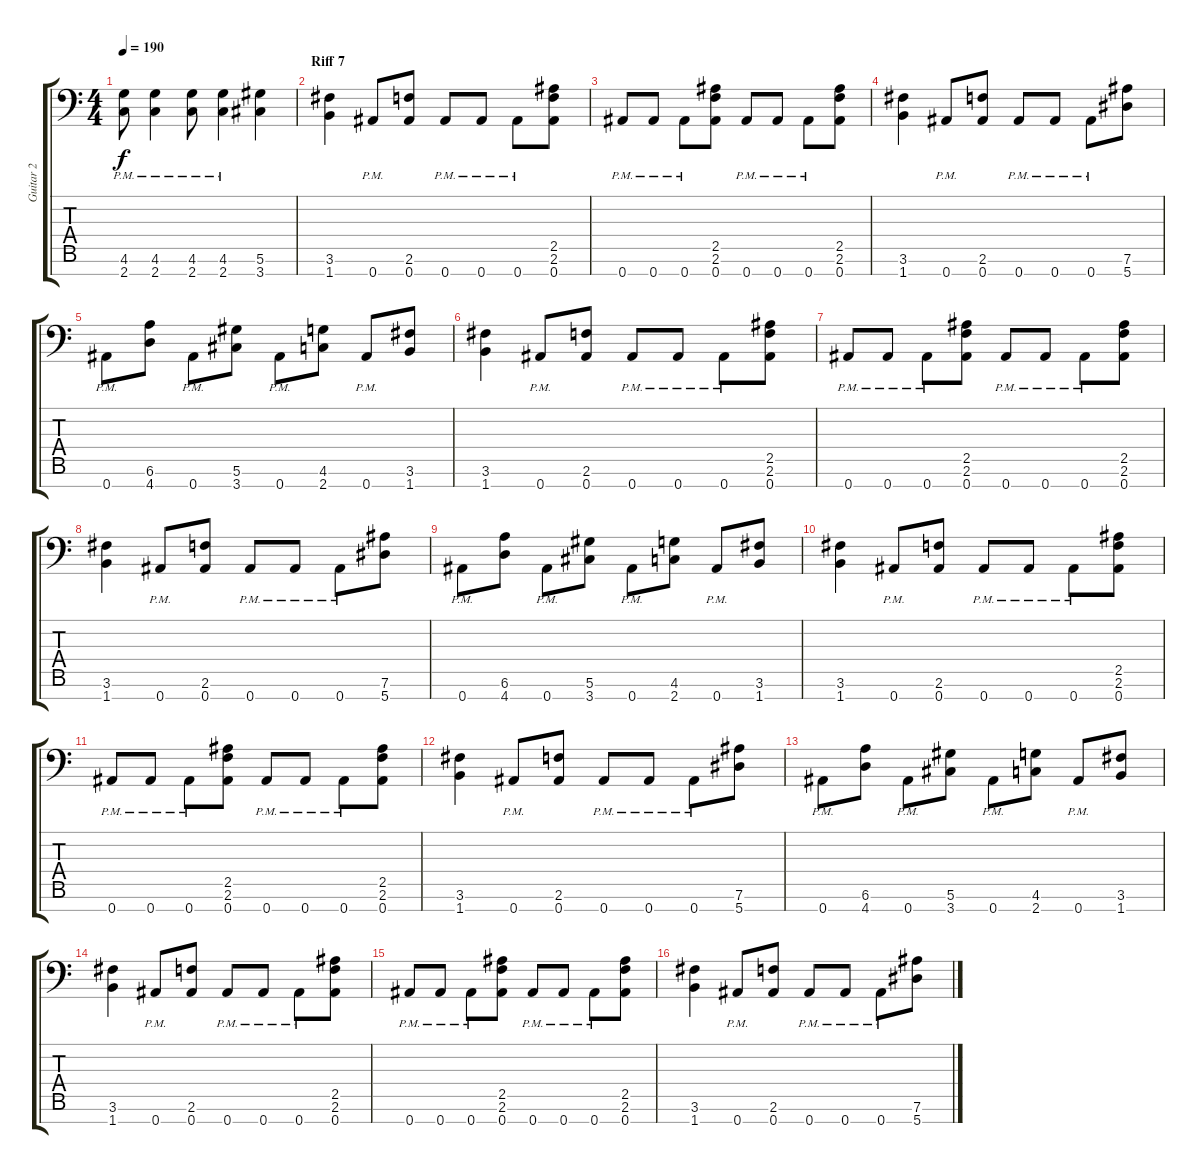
\track ("Guitar 2" "Guitar 2") {instrument distortionguitar}
\staff {score tabs}
\tuning (Eb4 Bb3 Gb3 Db3 Ab2 Eb2 Bb1) {hide}
\ts (4 4)
\tempo 190
\clef f4
\ks c
(4.6{pm} 2.7{pm}).8{dy f} (4.6{pm} 2.7{pm}).4 (4.6{pm} 2.7{pm}).8 (4.6{pm} 2.7{pm}).4 (5.6 3.7).4 |
\section ("" "Riff 7")
(3.6 1.7).4 0.7{pm}.8 (2.6 0.7).8 0.7{pm}.8 0.7{pm}.8 0.7{pm}.8 (2.5 2.6 0.7).8 |
0.7{pm}.8 0.7{pm}.8 0.7{pm}.8 (2.5 2.6 0.7).8 0.7{pm}.8 0.7{pm}.8 0.7{pm}.8 (2.5 2.6 0.7).8 |
(3.6 1.7).4 0.7{pm}.8 (2.6 0.7).8 0.7{pm}.8 0.7{pm}.8 0.7{pm}.8 (7.6 5.7).8 |
0.7{pm}.8 (6.6 4.7).8 0.7{pm}.8 (5.6 3.7).8 0.7{pm}.8 (4.6 2.7).8 0.7{pm}.8 (3.6 1.7).8 |
(3.6 1.7).4 0.7{pm}.8 (2.6 0.7).8 0.7{pm}.8 0.7{pm}.8 0.7{pm}.8 (2.5 2.6 0.7).8 |
0.7{pm}.8 0.7{pm}.8 0.7{pm}.8 (2.5 2.6 0.7).8 0.7{pm}.8 0.7{pm}.8 0.7{pm}.8 (2.5 2.6 0.7).8 |
(3.6 1.7).4 0.7{pm}.8 (2.6 0.7).8 0.7{pm}.8 0.7{pm}.8 0.7{pm}.8 (7.6 5.7).8 |
0.7{pm}.8 (6.6 4.7).8 0.7{pm}.8 (5.6 3.7).8 0.7{pm}.8 (4.6 2.7).8 0.7{pm}.8 (3.6 1.7).8 |
(3.6 1.7).4 0.7{pm}.8 (2.6 0.7).8 0.7{pm}.8 0.7{pm}.8 0.7{pm}.8 (2.5 2.6 0.7).8 |
0.7{pm}.8 0.7{pm}.8 0.7{pm}.8 (2.5 2.6 0.7).8 0.7{pm}.8 0.7{pm}.8 0.7{pm}.8 (2.5 2.6 0.7).8 |
(3.6 1.7).4 0.7{pm}.8 (2.6 0.7).8 0.7{pm}.8 0.7{pm}.8 0.7{pm}.8 (7.6 5.7).8 |
0.7{pm}.8 (6.6 4.7).8 0.7{pm}.8 (5.6 3.7).8 0.7{pm}.8 (4.6 2.7).8 0.7{pm}.8 (3.6 1.7).8 |
(3.6 1.7).4 0.7{pm}.8 (2.6 0.7).8 0.7{pm}.8 0.7{pm}.8 0.7{pm}.8 (2.5 2.6 0.7).8 |
0.7{pm}.8 0.7{pm}.8 0.7{pm}.8 (2.5 2.6 0.7).8 0.7{pm}.8 0.7{pm}.8 0.7{pm}.8 (2.5 2.6 0.7).8 |
(3.6 1.7).4 0.7{pm}.8 (2.6 0.7).8 0.7{pm}.8 0.7{pm}.8 0.7{pm}.8 (7.6 5.7).8
